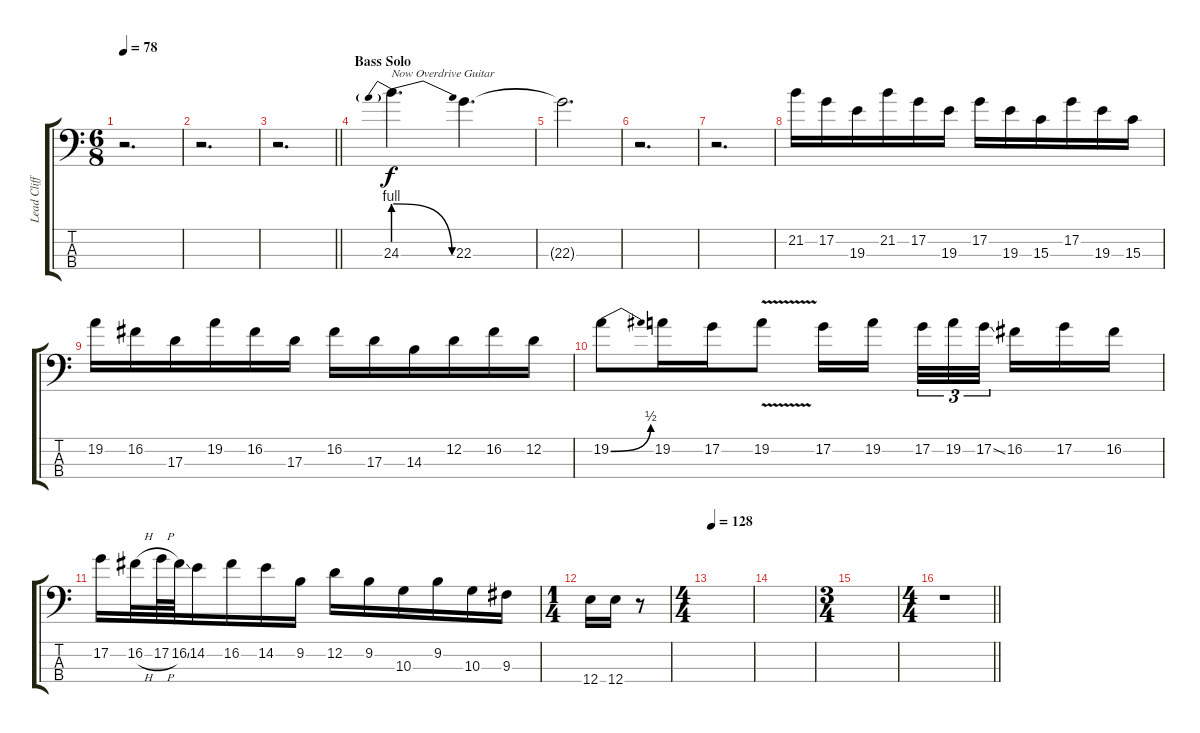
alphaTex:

\track ("Lead Cliff II" "Lead Cliff") {instrument electricbassfinger}
\staff {score tabs}
\tuning (G2 D2 A1 E1) {hide}
\ts (6 8)
\tempo 78
\clef f4
\ks c
r.2{d dy f} |
r.2{d} |
\barLineRight lightlight
r.2{d} |
\section ("" "Bass Solo")
24.3{be (prebendrelease 0 4 60 0)}.4{d txt "Now Overdrive Guitar" volume 16 instrument overdrivenguitar} 22.3.4{d} |
22.3{t}.2{d} |
r.2{d} |
r.2{d} |
21.2.16{instrument overdrivenguitar} 17.2.16 19.3.16 21.2.16 17.2.16 19.3.16 17.2.16 19.3.16 15.3.16 17.2.16 19.3.16 15.3.16 |
19.2.16 16.2.16 17.3.16 19.2.16 16.2.16 17.3.16 16.2.16 17.3.16 14.3.16 12.2.16 16.2.16 12.2.16 |
19.2{be (bend 0 0 60 2)}.8 19.2.16 17.2.16 19.2{v}.8 17.2.16 19.2.16{beam splitsecondary} 17.2.32{tu (3 2)} 19.2.32{tu (3 2)} 17.2{ss}.32{tu (3 2) beam splitsecondary} 16.2.16 17.2.16 16.2.16 |
17.2.16 16.2{h}.32 17.2{h}.64 16.2{ss}.64 14.2.16 16.2.16 14.2.16 9.2.16 12.2.16 9.2.16 10.3.16 9.2.16 10.3.16 9.3.16 |
\ts (1 4)
12.4.16 12.4.16 r.8 |
\ts (4 4)
\tempo 128
|
|
\ts (3 4)
|
\ts (4 4)
\barLineRight lightlight
r.1
